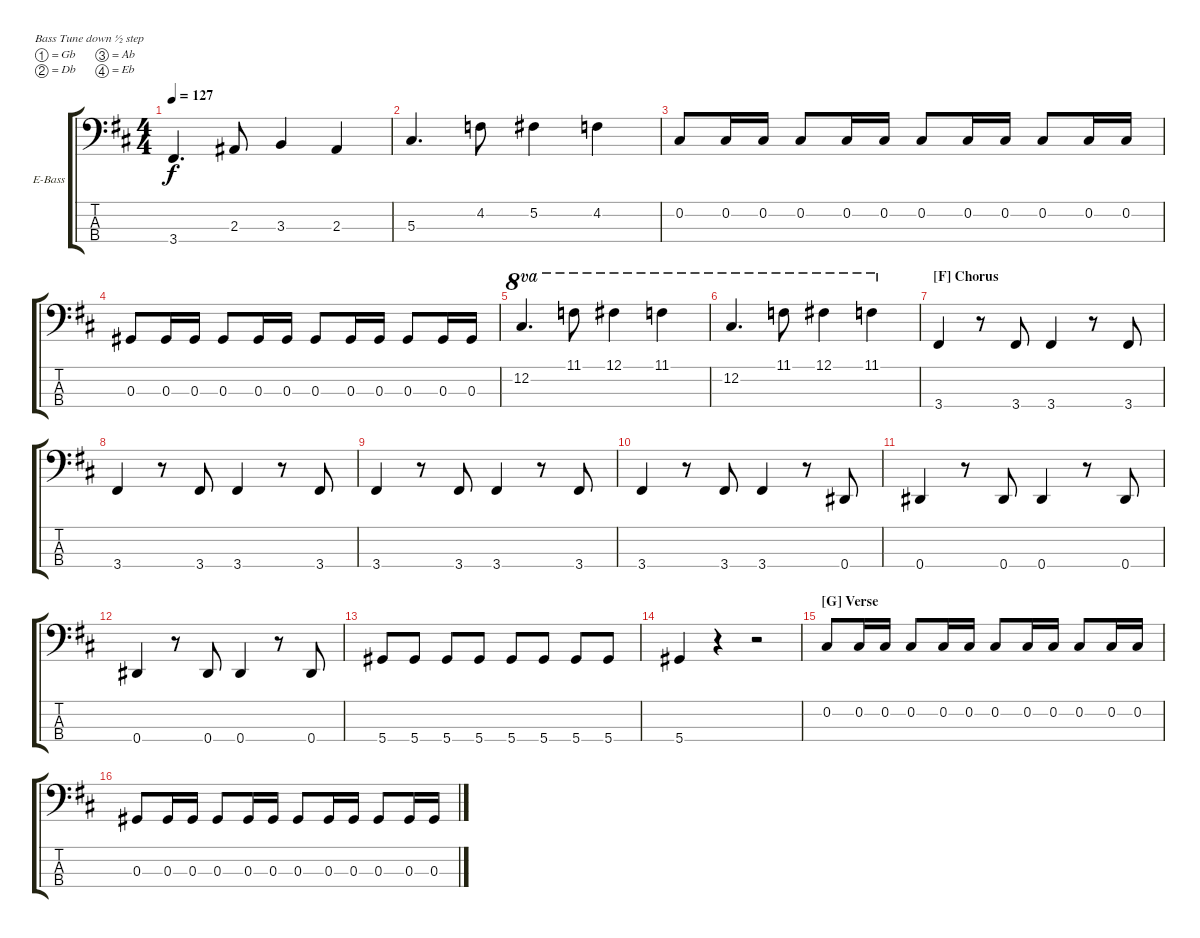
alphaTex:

\bracketExtendMode groupsimilarinstruments
\firstSystemTrackNameOrientation horizontal
\otherSystemsTrackNameOrientation horizontal
\track ("Bass" "E-Bass") {instrument electricbasspick}
\staff {score tabs}
\tuning (Gb2 Db2 Ab1 Eb1)
\ts (4 4)
\tempo 127
\clef f4
\scale
1.06305
\ks d
3.4.4{d dy f} 2.3.8 3.3.4 2.3.4 |
\scale
0.936948 5.3.4{d} 4.2.8 5.2.4 4.2.4 |
\scale
1.06305 0.2.8 0.2.16 0.2.16 0.2.8 0.2.16 0.2.16 0.2.8 0.2.16 0.2.16 0.2.8 0.2.16 0.2.16 |
\scale
0.936948 0.3.8 0.3.16 0.3.16 0.3.8 0.3.16 0.3.16 0.3.8 0.3.16 0.3.16 0.3.8 0.3.16 0.3.16 |
\scale
1.06305 12.2.4{d ot 8va} 11.1.8{ot 8va} 12.1.4{ot 8va} 11.1.4{ot 8va} |
\scale
0.936948 12.2.4{d ot 8va} 11.1.8{ot 8va} 12.1.4{ot 8va} 11.1.4{ot 8va} |
\section ("F" "Chorus")
\scale
1.06305 3.4.4 r.8 3.4.8 3.4.4 r.8 3.4.8 |
\scale
0.936948 3.4.4 r.8 3.4.8 3.4.4 r.8 3.4.8 |
\scale
1.06305 3.4.4 r.8 3.4.8 3.4.4 r.8 3.4.8 |
\scale
0.936948 3.4.4 r.8 3.4.8 3.4.4 r.8 0.4.8 |
\scale
1.06305 0.4.4 r.8 0.4.8 0.4.4 r.8 0.4.8 |
\scale
0.936948 0.4.4 r.8 0.4.8 0.4.4 r.8 0.4.8 |
\scale
1.06305 5.4.8 5.4.8 5.4.8 5.4.8 5.4.8 5.4.8 5.4.8 5.4.8 |
\scale
0.936948 5.4.4 r.4 r.2 |
\section ("G" "Verse")
\scale
1.06305 0.2.8 0.2.16 0.2.16 0.2.8 0.2.16 0.2.16 0.2.8 0.2.16 0.2.16 0.2.8 0.2.16 0.2.16 |
\scale
0.936948 0.3.8 0.3.16 0.3.16 0.3.8 0.3.16 0.3.16 0.3.8 0.3.16 0.3.16 0.3.8 0.3.16 0.3.16
